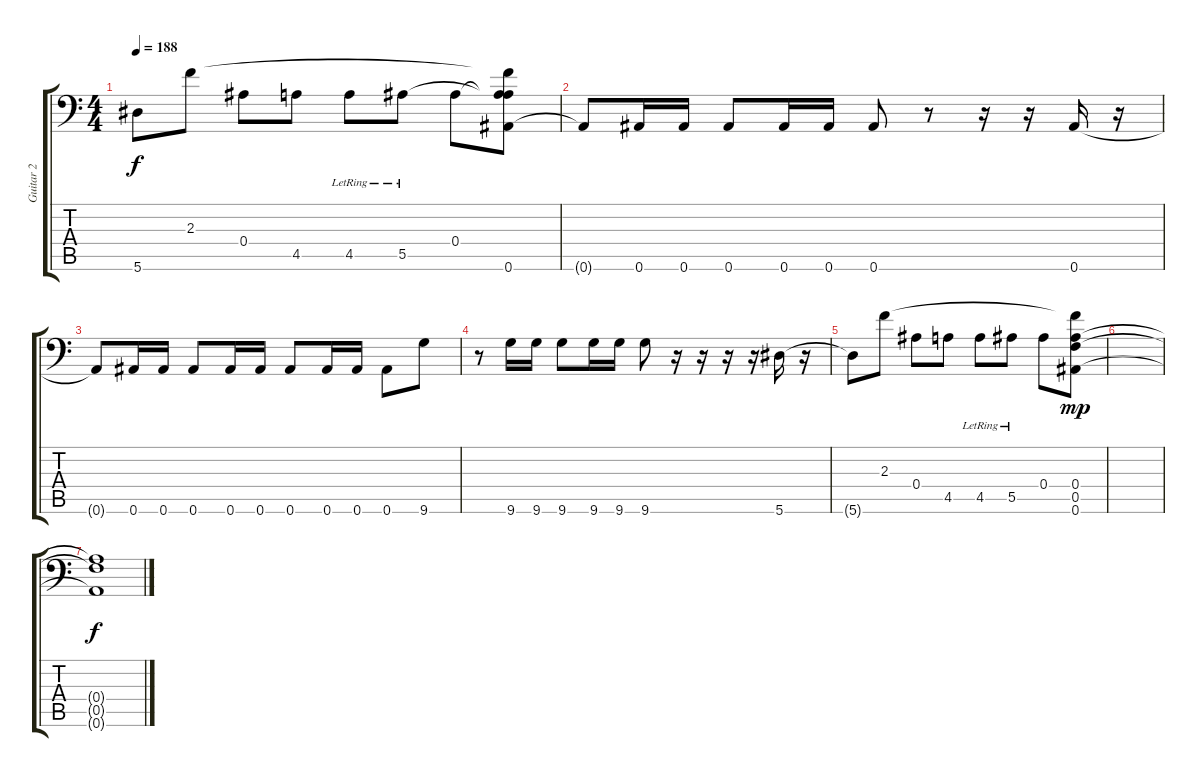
\track ("Guitar 2" "Guitar 2") {instrument distortionguitar}
\staff {score tabs}
\tuning (C4 G3 Eb3 Bb2 F2 Bb1) {hide}
\ts (4 4)
\tempo 188
\clef f4
\ks c
5.6{t}.8{dy f} 2.3.8 0.4.8 4.5.8 4.5{lr}.8 5.5{lr}.8 0.4.8 (2.3{t} 0.4{t} 5.5{t} 0.6).8 |
0.6{t}.8 0.6.16 0.6.16 0.6.8 0.6.16 0.6.16 0.6.8 r.8 r.16 r.16 0.6.16 r.16 |
0.6{t}.8 0.6.16 0.6.16 0.6.8 0.6.16 0.6.16 0.6.8 0.6.16 0.6.16 0.6.8 9.6.8 |
r.8 9.6.16 9.6.16 9.6.8 9.6.16 9.6.16 9.6.8 r.16 r.16 r.16 r.16 5.6.16 r.16 |
5.6{t}.8 2.3.8 0.4.8 4.5.8 4.5{lr}.8 5.5{lr}.8 0.4.8 (2.3{t} 0.4 0.5 0.6).8{dy mp} |
|
(0.4{t} 0.5{t} 0.6{t}).1{dy f}
